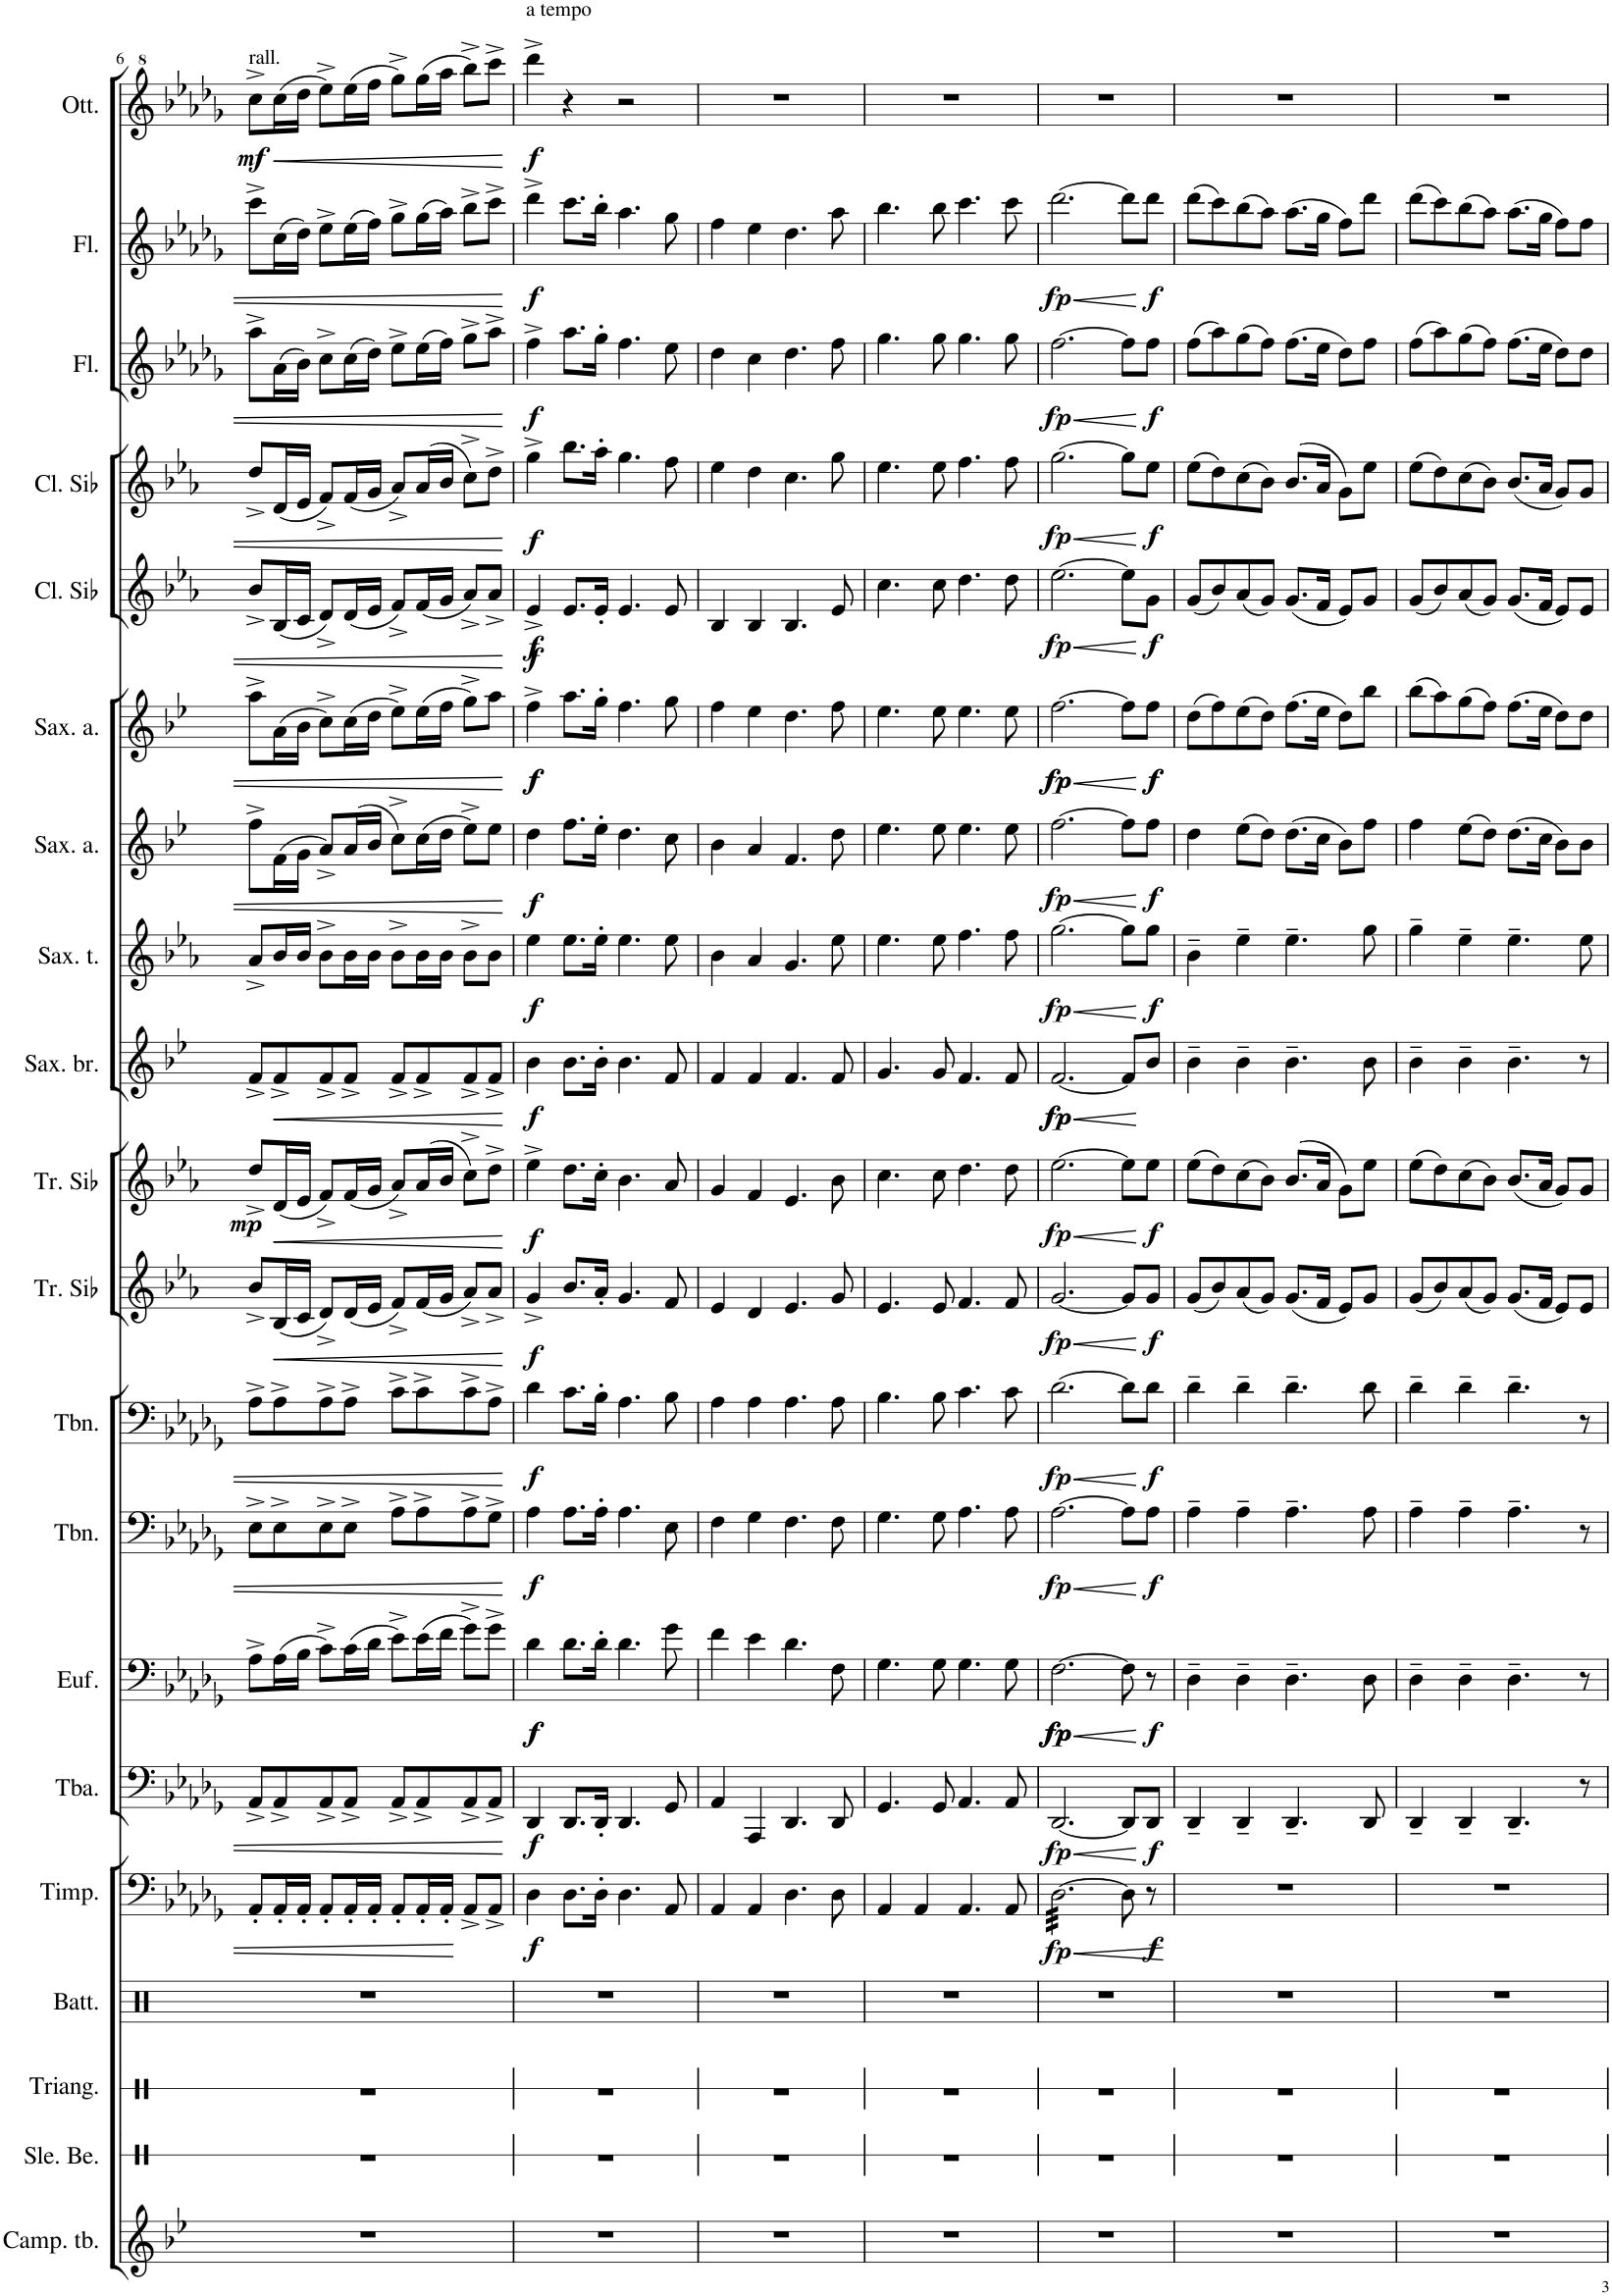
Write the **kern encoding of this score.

**kern	**kern	**kern	**kern	**kern	**dynam	**kern	**dynam	**kern	**dynam	**kern	**dynam	**kern	**dynam	**kern	**dynam	**kern	**dynam	**kern	**dynam	**kern	**dynam	**kern	**dynam	**kern	**dynam	**kern	**dynam	**kern	**dynam	**kern	**dynam	**kern	**dynam	**kern	**dynam	**kern	**dynam	**kern	**dynam	**kern	**dynam	**kern	**dynam	**kern	**dynam	**kern	**dynam
*part26	*part25	*part24	*part23	*part22	*part22	*part21	*part21	*part20	*part20	*part19	*part19	*part18	*part18	*part17	*part17	*part16	*part16	*part15	*part15	*part14	*part14	*part13	*part13	*part12	*part12	*part11	*part11	*part10	*part10	*part9	*part9	*part8	*part8	*part7	*part7	*part6	*part6	*part5	*part5	*part4	*part4	*part3	*part3	*part2	*part2	*part1	*part1
*staff26	*staff25	*staff24	*staff23	*staff22	*staff22	*staff21	*staff21	*staff20	*staff20	*staff19	*staff19	*staff18	*staff18	*staff17	*staff17	*staff16	*staff16	*staff15	*staff15	*staff14	*staff14	*staff13	*staff13	*staff12	*staff12	*staff11	*staff11	*staff10	*staff10	*staff9	*staff9	*staff8	*staff8	*staff7	*staff7	*staff6	*staff6	*staff5	*staff5	*staff4	*staff4	*staff3	*staff3	*staff2	*staff2	*staff1	*staff1
*I"Campane Tubolari	*I"Campanelle slitta	*I"Triangolo	*I"Batteria	*I"Timpani	*	*I"Tuba	*	*I"Bombardino	*	*I"Trombone	*	*I"Trombone	*	*I"Tromba in Sib	*	*I"Tromba in Sib	*	*I"Corno in Fa	*	*I"Corno in Fa	*	*I"Sassofono baritono	*	*I"Sassofono tenore	*	*I"Sassofono contralto	*	*I"Sassofono contralto	*	*I"Fagotto	*	*I"Fagotto	*	*I"Clarinetto in Sib	*	*I"Clarinetto in Sib	*	*I"Oboe	*	*I"Oboe	*	*I"Flauto	*	*I"Flauto	*	*I"Piccolo	*
*I'Camp. tb.	*	*I'Triang.	*I'Batt.	*I'Timp.	*	*I'Tba.	*	*	*	*I'Tbn.	*	*I'Tbn.	*	*I'Tr. Sib	*	*I'Tr. Sib	*	*I'Cor. Fa	*	*I'Cor. Fa	*	*	*	*	*	*	*	*	*	*I'Fag.	*	*I'Fag.	*	*I'Cl. Sib	*	*I'Cl. Sib	*	*I'Ob.	*	*I'Ob.	*	*I'Fl.	*	*I'Fl.	*	*	*
!!LO:PB:g=z
*clefG2	*clefX	*clefX	*clefX	*clefF4	*	*clefF4	*	*clefF4	*	*clefF4	*	*clefF4	*	*clefG2	*	*clefG2	*	*clefG2	*	*clefG2	*	*clefG2	*	*clefG2	*	*clefG2	*	*clefG2	*	*clefF4	*	*clefF4	*	*clefG2	*	*clefG2	*	*clefG2	*	*clefG2	*	*clefG2	*	*clefG2	*	*clefG^2	*
*	*	*	*	*	*	*	*	*	*	*	*	*	*	*Trd1c2	*	*Trd1c2	*	*Trd4c7	*	*Trd4c7	*	*Trd12c21	*	*Trd8c14	*	*Trd5c9	*	*Trd5c9	*	*	*	*	*	*Trd1c2	*	*Trd1c2	*	*	*	*	*	*	*	*	*	*Trd-7c-12	*
*k[b-e-]	*k[]	*k[]	*k[]	*k[b-e-a-d-g-]	*	*k[b-e-a-d-g-]	*	*k[b-e-a-d-g-]	*	*k[b-e-a-d-g-]	*	*k[b-e-a-d-g-]	*	*k[b-e-a-]	*	*k[b-e-a-]	*	*k[b-e-a-d-]	*	*k[b-e-a-d-]	*	*k[b-e-]	*	*k[b-e-a-]	*	*k[b-e-]	*	*k[b-e-]	*	*k[b-e-a-d-g-]	*	*k[b-e-a-d-g-]	*	*k[b-e-a-]	*	*k[b-e-a-]	*	*k[b-e-a-d-g-]	*	*k[b-e-a-d-g-]	*	*k[b-e-a-d-g-]	*	*k[b-e-a-d-g-]	*	*k[b-e-a-d-g-]	*
*M4/4	*M4/4	*M4/4	*M4/4	*M4/4	*	*M4/4	*	*M4/4	*	*M4/4	*	*M4/4	*	*M4/4	*	*M4/4	*	*M4/4	*	*M4/4	*	*M4/4	*	*M4/4	*	*M4/4	*	*M4/4	*	*M4/4	*	*M4/4	*	*M4/4	*	*M4/4	*	*M4/4	*	*M4/4	*	*M4/4	*	*M4/4	*	*M4/4	*
=6	=6	=6	=6	=6	=6	=6	=6	=6	=6	=6	=6	=6	=6	=6	=6	=6	=6	=6	=6	=6	=6	=6	=6	=6	=6	=6	=6	=6	=6	=6	=6	=6	=6	=6	=6	=6	=6	=6	=6	=6	=6	=6	=6	=6	=6	=6	=6
!	!	!	!	!	!	!	!	!	!	!	!	!	!	!	!	!	!	!	!	!	!	!	!	!	!	!	!	!	!	!	!	!	!	!	!	!	!	!	!	!	!	!	!	!	!	!LO:TX:a:t=rall.	!
!	!	!	!	!	!	!	!	!	!	!	!	!	!	!	!	!	!LO:DY:b	!	!	!	!	!	!	!	!	!	!	!	!	!	!	!	!	!	!	!	!	!	!	!	!	!	!	!	!	!	!LO:DY:b
1r	1r	1r	1r	8AA-'/L	.	8AA-^/L	.	8A-^\L	.	8E-^\L	.	8A-^\L	.	8b-^/L	.	8dd^/L	mp	1r	.	8b-^\ 8dd-^\L	.	8f^/L	.	8a-^/L	.	8ff^\L	.	8aa^\L	.	8AA-^/L	.	8A-^\L	.	8b-^/L	.	8dd^/L	.	8aa-^\L	.	8ccc^\L	.	8aa-^\L	.	8ccc^\L	.	8ccc^\L	mf
!	!	!	!	!	!	!	!	!	!	!	!	!	!	!	!LO:HP:b	!	!LO:HP:b	!	!	!	!	!	!LO:HP:b	!	!	!	!	!	!	!	!	!	!	!	!	!	!	!	!	!	!	!	!	!	!	!	!LO:HP:b
.	.	.	.	16AA-'/L	.	8AA-^/	.	(16A-\L	.	8E-^\	.	8A-^\	.	(16B-/L	<	(16d/L	<	.	.	16e-\ 16ee-\L	.	8f^/	<	16b-/L	.	(16f\L	.	(16a\L	.	8AA-^/J	.	8A-^\J	.	(16B-/L	.	(16d/L	.	(16a-\L	.	(16cc\L	.	(16a-\L	.	(16cc\L	.	(16ccc\L	<
.	.	.	.	16AA-'/JJ	.	.	.	16B-\JJ	.	.	.	.	.	16c/JJ	.	16e-/JJ	.	.	.	16e-\ 16ee-\JJ	.	.	.	16b-/JJ	.	16g\JJ	.	16b-\JJ	.	.	.	.	.	16c/JJ	.	16e-/JJ	.	16b-\JJ	.	16dd-\JJ	.	16b-\JJ)	.	16dd-\JJ)	.	16ddd-\JJ	.
.	.	.	.	8AA-'/L	.	8AA-^/	.	8c^\L)	.	8E-^\	.	8A-^\	.	8d^/L)	.	8f^/L)	.	.	.	8e-^/ 8ee-^/L	.	8f^/	.	8b-^\L	.	8a^/L)	.	8cc^\L)	.	8AA-^/L	.	8A-^\L	.	8d^/L)	.	8f^/L)	.	8cc^\L)	.	8ee-^\L)	.	8cc^\L	.	8ee-^\L	.	8eee-^\L)	.
.	.	.	.	16AA-'/L	.	8AA-^/J	.	(16c\L	.	8E-^\J	.	8A-^\J	.	(16d/L	.	(16f/L	.	.	.	16e-/ 16ee-/L	.	8f^/J	.	16b-\L	.	(16a/L	.	(16cc\L	.	8AA-^/J	.	8A-^\J	.	(16d/L	.	(16f/L	.	(16cc\L	.	(16ee-\L	.	(16cc\L	.	(16ee-\L	.	(16eee-\L	.
.	.	.	.	16AA-'/JJ	.	.	.	16d-\JJ	.	.	.	.	.	16e-/JJ	.	16g/JJ	.	.	.	16e-/ 16ee-/JJ	.	.	.	16b-\JJ	.	16b-/JJ	.	16dd\JJ	.	.	.	.	.	16e-/JJ	.	16g/JJ	.	16dd-\JJ	.	16ff\JJ	.	16dd-\JJ)	.	16ff\JJ)	.	16fff\JJ	.
.	.	.	.	8AA-'/L	.	8AA-^/L	.	8e-^\L)	.	8A-^\L	.	8c^\L	.	8f^/L)	.	8a-^/L)	.	.	.	8e-^/ 8ee-^/L	.	8f^/L	.	8b-^\L	.	8cc^\L)	.	8ee-^\L)	.	8AA-^/L	.	8c^\L	.	8f^/L)	.	8a-^/L)	.	8ee-^\L)	.	8gg-^\L)	.	8ee-^\L	.	8gg-^\L	.	8ggg-^\L)	.
.	.	.	.	16AA-'/L	.	8AA-^/	.	(16e-\L	.	8A-^\	.	8c^\	.	(16f/L	.	(16a-/L	.	.	.	16e-/ 16ee-/L	.	8f^/	.	16b-\L	.	(16cc\L	.	(16ee-\L	.	8AA-^/J	.	8c^\J	.	(16f/L	.	(16a-/L	.	(16ee-\L	.	(16gg-\L	.	(16ee-\L	.	(16gg-\L	.	(16ggg-\L	.
.	.	.	.	16AA-'/JJ	.	.	.	16f\JJ	.	.	.	.	.	16g/JJ	.	16b-/JJ	.	.	.	16e-/ 16ee-/JJ	.	.	.	16b-\JJ	.	16dd\JJ	.	16ff\JJ	.	.	.	.	.	16g/JJ	.	16b-/JJ	.	16ff\JJ	.	16aa-\JJ	.	16ff\JJ)	.	16aa-\JJ)	.	16aaa-\JJ	.
.	.	.	.	8AA-^/L	.	8AA-^/	.	8g-^\L)	.	8A-^\	.	8c^\	.	8a-^/L)	.	8cc^\L)	.	.	.	8e-^/ 8ee-^/L	.	8f^/	.	8b-^\L	.	8ee-^\L)	.	8gg^\L)	.	8AA-^/L	.	8c^\L	.	8a-^/L)	.	8cc^\L)	.	8gg-^\L)	.	8bb-^\L)	.	8gg-^\L	.	8bb-^\L	.	8bbb-^\L)	.
.	.	.	.	8AA-^/J	.	8AA-^/J	.	8g-^\J	.	8G-^\J	.	8A-^\J	.	8a-^/J	.	8dd^\J	.	.	.	8e-/ 8ee-/J	.	8f^/J	.	8b-\J	.	8ee-\J	.	8aa\J	.	8AA-^/J	.	8A-^\J	.	8a-^/J	.	8dd^\J	.	8ee-^\J	.	8aa-^\J	.	8aa-^\J	.	8ccc^\J	.	8cccc^\J	.
.	.	.	.	.	.	.	.	.	.	.	.	.	.	.	[	.	[	.	.	.	.	.	[	.	.	.	.	.	.	.	.	.	.	.	.	.	.	.	.	.	.	.	.	.	.	.	[
=7	=7	=7	=7	=7	=7	=7	=7	=7	=7	=7	=7	=7	=7	=7	=7	=7	=7	=7	=7	=7	=7	=7	=7	=7	=7	=7	=7	=7	=7	=7	=7	=7	=7	=7	=7	=7	=7	=7	=7	=7	=7	=7	=7	=7	=7	=7	=7
!	!	!	!	!	!	!	!	!	!	!	!	!	!	!	!	!	!	!	!	!	!	!	!	!	!	!	!	!	!	!	!	!	!	!	!	!	!	!	!	!	!	!	!	!	!	!LO:TX:a:t=a tempo	!
!	!	!	!	!	!LO:DY:b	!	!LO:DY:b	!	!LO:DY:b	!	!	!	!	!	!	!	!	!	!	!	!	!	!	!	!	!	!	!	!	!	!	!	!	!	!	!	!	!	!	!	!	!	!	!	!	!	!
!	!	!	!	!	!	!	!	!	!LO:DY:n=1:b	!	!LO:DY:b	!	!LO:DY:b	!	!LO:DY:b	!	!LO:DY:b	!	!LO:DY:b	!	!LO:DY:b	!	!LO:DY:b	!	!LO:DY:b	!	!LO:DY:b	!	!LO:DY:b	!	!	!	!	!	!	!	!	!	!	!	!	!	!	!	!	!	!
!	!	!	!	!	!	!	!	!	!	!	!	!	!	!	!	!	!	!	!	!	!	!	!	!	!	!	!	!	!LO:DY:n=1:b	!	!LO:DY:b	!	!LO:DY:b	!	!LO:DY:b	!	!	!	!	!	!	!	!	!	!	!	!
!	!	!	!	!	!	!	!	!	!	!	!	!	!	!	!	!	!	!	!	!	!	!	!	!	!	!	!	!	!	!	!	!	!	!	!LO:DY:n=1:b	!	!LO:DY:b	!	!LO:DY:b	!	!LO:DY:b	!	!LO:DY:b	!	!LO:DY:b	!	!LO:DY:b
1r	1r	1r	1r	4D-\	f	4DD-/	f	4d-\	f f	4A-\	f	4d-\	f	4g^/	f	4ee-^\	f	4a-	f	4a-	f	4b-\	f	4ee-\	f	4dd\	f	4ff^\	f f	4D-^	f	4A-^	f	4e-^/	f f	4gg^\	f	4dd-^	f	4dd-^	f	4ff^\	f	4ddd-^\	f	4dddd-^\	f
.	.	.	.	8.D-\L	.	8.DD-/L	.	8.d-\L	.	8.A-\L	.	8.c\L	.	8.b-/L	.	8.dd\L	.	8.a-/L	.	8.a-/L	.	8.b-\L	.	8.ee-\L	.	8.ff\L	.	8.aa\L	.	8.D-\L	.	8.A-\L	.	8.e-/L	.	8.bb-\L	.	8.dd-\L	.	8.dd-\L	.	8.aa-\L	.	8.ccc\L	.	4r	.
.	.	.	.	16D-'\Jk	.	16DD-'/Jk	.	16d-'\Jk	.	16A-'\Jk	.	16B-'\Jk	.	16a-'/Jk	.	16cc'\Jk	.	16a-'/Jk	.	16a-'/Jk	.	16b-'\Jk	.	16ee-'\Jk	.	16ee-'\Jk	.	16gg'\Jk	.	16D-'\Jk	.	16A-'\Jk	.	16e-'/Jk	.	16aa-'\Jk	.	16dd-'\Jk	.	16dd-'\Jk	.	16gg-'\Jk	.	16bb-'\Jk	.	.	.
.	.	.	.	4.D-\	.	4.DD-/	.	4.d-\	.	4.A-\	.	4.A-\	.	4.g/	.	4.b-\	.	4.a-	.	4.a-	.	4.b-\	.	4.ee-\	.	4.dd\	.	4.ff\	.	4.D-	.	4.A-	.	4.e-/	.	4.gg\	.	4.dd-	.	4.dd-	.	4.ff\	.	4.aa-\	.	2r	.
.	.	.	.	8AA-/	.	8GG-/	.	8g-\	.	8E-\	.	8B-\	.	8f/	.	8a-/	.	8f 8b-	.	8f 8dd-	.	8f/	.	8ee-\	.	8cc\	.	8gg\	.	8GG-	.	8B-	.	8e-/	.	8ff\	.	8dd-	.	8dd-	.	8ee-\	.	8gg-\	.	.	.
=8	=8	=8	=8	=8	=8	=8	=8	=8	=8	=8	=8	=8	=8	=8	=8	=8	=8	=8	=8	=8	=8	=8	=8	=8	=8	=8	=8	=8	=8	=8	=8	=8	=8	=8	=8	=8	=8	=8	=8	=8	=8	=8	=8	=8	=8	=8	=8
1r	1r	1r	1r	4AA-/	.	4AA-/	.	4f\	.	4F\	.	4A-\	.	4e-/	.	4g/	.	4e- 4b-	.	4e- 4cc	.	4f/	.	4b-\	.	4b-\	.	4ff\	.	4AA-	.	4A-	.	4B-/	.	4ee-\	.	4dd-	.	4a-	.	4dd-\	.	4ff\	.	1r	.
.	.	.	.	4AA-/	.	4AAA-/	.	4e-\	.	4G-\	.	4A-\	.	4d/	.	4f/	.	4e- 4g	.	4e- 4b-	.	4f/	.	4a-/	.	4a/	.	4ee-\	.	4AA-	.	4G-	.	4B-/	.	4dd\	.	4a-	.	4a-	.	4cc\	.	4ee-\	.	.	.
.	.	.	.	4.D-\	.	4.DD-/	.	4.d-\	.	4.F\	.	4.A-\	.	4.e-/	.	4.e-/	.	4.e-	.	4.e- 4.a-	.	4.f/	.	4.g/	.	4.f/	.	4.dd\	.	4.D-	.	4.F	.	4.B-/	.	4.cc\	.	4.f	.	4.dd-	.	4.dd-\	.	4.dd-\	.	.	.
.	.	.	.	8D-\	.	8DD-/	.	8F\	.	8F\	.	8A-\	.	8g/	.	8b-\	.	8e- 8a-	.	8e- 8cc	.	8f/	.	8ee-\	.	8dd\	.	8ff\	.	8D-	.	8F	.	8e-/	.	8gg\	.	8dd-	.	8dd-	.	8ff\	.	8aa-\	.	.	.
=9	=9	=9	=9	=9	=9	=9	=9	=9	=9	=9	=9	=9	=9	=9	=9	=9	=9	=9	=9	=9	=9	=9	=9	=9	=9	=9	=9	=9	=9	=9	=9	=9	=9	=9	=9	=9	=9	=9	=9	=9	=9	=9	=9	=9	=9	=9	=9
1r	1r	1r	1r	4AA-/	.	4.GG-/	.	4.G-\	.	4.G-\	.	4.B-\	.	4.e-/	.	4.cc\	.	4.f 4.a-	.	4.f 4.dd-	.	4.g/	.	4.ee-\	.	4.ee-\	.	4.ee-\	.	4.GG-	.	4.G-	.	4.cc\	.	4.ee-\	.	4.g-	.	4.dd-	.	4.gg-\	.	4.bb-\	.	1r	.
.	.	.	.	4AA-/	.	.	.	.	.	.	.	.	.	.	.	.	.	.	.	.	.	.	.	.	.	.	.	.	.	.	.	.	.	.	.	.	.	.	.	.	.	.	.	.	.	.	.
.	.	.	.	.	.	8GG-/	.	8G-\	.	8G-\	.	8B-\	.	8e-/	.	8cc\	.	8f 8a-	.	8f 8dd-	.	8g/	.	8ee-\	.	8ee-\	.	8ee-\	.	8GG-	.	8G-	.	8cc\	.	8ee-\	.	8g-	.	8dd-	.	8gg-\	.	8bb-\	.	.	.
.	.	.	.	4.AA-/	.	4.AA-/	.	4.G-\	.	4.A-\	.	4.c\	.	4.f/	.	4.dd\	.	4.e- 4.b-	.	4.e- 4.dd-	.	4.f/	.	4.ff\	.	4.ee-\	.	4.ee-\	.	4.AA-	.	4.A-	.	4.dd\	.	4.ff\	.	4.g-	.	4.ee-	.	4.gg-\	.	4.ccc\	.	.	.
.	.	.	.	8AA-/	.	8AA-/	.	8G-\	.	8A-\	.	8c\	.	8f/	.	8dd\	.	8e- 8b-	.	8e- 8dd-	.	8f/	.	8ff\	.	8ee-\	.	8ee-\	.	8AA-	.	8A-	.	8dd\	.	8ff\	.	8g-	.	8ee-	.	8gg-\	.	8ccc\	.	.	.
=10	=10	=10	=10	=10	=10	=10	=10	=10	=10	=10	=10	=10	=10	=10	=10	=10	=10	=10	=10	=10	=10	=10	=10	=10	=10	=10	=10	=10	=10	=10	=10	=10	=10	=10	=10	=10	=10	=10	=10	=10	=10	=10	=10	=10	=10	=10	=10
!	!	!	!	!	!LO:HP:b	!	!LO:HP:b	!	!LO:HP:b	!	!LO:HP:b	!	!LO:HP:b	!	!LO:HP:b	!	!LO:HP:b	!	!LO:HP:b	!	!LO:HP:b	!	!LO:HP:b	!	!LO:HP:b	!	!LO:HP:b	!	!LO:HP:b	!	!LO:HP:b	!	!LO:HP:b	!	!LO:HP:b	!	!LO:HP:b	!	!LO:HP:b	!	!LO:HP:b	!	!LO:HP:b	!	!LO:HP:b	!	!
!	!	!	!	!	!LO:DY:n=1:b	!	!LO:DY:n=1:b	!	!LO:DY:n=1:b	!	!	!	!	!	!	!	!	!	!	!	!	!	!	!	!	!	!	!	!	!	!	!	!	!	!	!	!	!	!	!	!	!	!	!	!	!	!
!	!	!	!	!	!	!	!	!	!LO:DY:n=2:b	!	!	!	!	!	!	!	!	!	!	!	!	!	!	!	!	!	!	!	!	!	!	!	!	!	!	!	!	!	!	!	!	!	!	!	!	!	!
!	!	!	!	!	!	!	!	!	!LO:DY:n=3:b	!	!LO:DY:n=1:b	!	!LO:DY:n=1:b	!	!LO:DY:n=1:b	!	!LO:DY:n=1:b	!	!LO:DY:n=1:b	!	!	!	!	!	!	!	!	!	!	!	!	!	!	!	!	!	!	!	!	!	!	!	!	!	!	!	!
!	!	!	!	!	!	!	!	!	!	!	!	!	!	!	!	!	!	!	!LO:DY:n=2:b	!	!LO:DY:n=1:b	!	!	!	!	!	!	!	!	!	!	!	!	!	!	!	!	!	!	!	!	!	!	!	!	!	!
!	!	!	!	!	!	!	!	!	!	!	!	!	!	!	!	!	!	!	!	!	!LO:DY:n=2:b	!	!LO:DY:n=1:b	!	!	!	!	!	!	!	!	!	!	!	!	!	!	!	!	!	!	!	!	!	!	!	!
!	!	!	!	!	!	!	!	!	!	!	!	!	!	!	!	!	!	!	!	!	!	!	!LO:DY:n=2:b	!	!LO:DY:n=1:b	!	!LO:DY:n=1:b	!	!LO:DY:n=1:b	!	!	!	!	!	!	!	!	!	!	!	!	!	!	!	!	!	!
!	!	!	!	!	!	!	!	!	!	!	!	!	!	!	!	!	!	!	!	!	!	!	!	!	!	!	!	!	!LO:DY:n=2:b	!	!LO:DY:n=1:b	!	!LO:DY:n=1:b	!	!LO:DY:n=1:b	!	!LO:DY:n=1:b	!	!LO:DY:n=1:b	!	!LO:DY:n=1:b	!	!LO:DY:n=1:b	!	!LO:DY:n=1:b	!	!
*	*	*	*	*tremolo	*	*	*	*	*	*	*	*	*	*	*	*	*	*	*	*	*	*	*	*	*	*	*	*	*	*	*	*	*	*	*	*	*	*	*	*	*	*	*	*	*	*	*
1r	1r	1r	1r	[32D-\LLL	< fp	[2.DD-/	< fp	[2.F\	< fp fp fp	[2.A-\	< fp	[2.d-\	< fp	[2.g/	< fp	[2.ee-\	< fp	[2.e- [2.a-	< fp fp	[2.e- [2.cc	< fp fp	[2.f/	< fp fp	[2.gg\	< fp	[2.ff\	< fp	[2.ff\	< fp fp	[2.D-	< fp	[2.A-	< fp	[2.ee-\	< fp	[2.gg\	< fp	[2.f	< fp	[2.dd-	< fp	[2.ff\	< fp	[2.ddd-\	< fp	1r	.
.	.	.	.	32D-\	.	.	.	.	.	.	.	.	.	.	.	.	.	.	.	.	.	.	.	.	.	.	.	.	.	.	.	.	.	.	.	.	.	.	.	.	.	.	.	.	.	.	.
.	.	.	.	32D-\	.	.	.	.	.	.	.	.	.	.	.	.	.	.	.	.	.	.	.	.	.	.	.	.	.	.	.	.	.	.	.	.	.	.	.	.	.	.	.	.	.	.	.
.	.	.	.	32D-\	.	.	.	.	.	.	.	.	.	.	.	.	.	.	.	.	.	.	.	.	.	.	.	.	.	.	.	.	.	.	.	.	.	.	.	.	.	.	.	.	.	.	.
.	.	.	.	32D-\	.	.	.	.	.	.	.	.	.	.	.	.	.	.	.	.	.	.	.	.	.	.	.	.	.	.	.	.	.	.	.	.	.	.	.	.	.	.	.	.	.	.	.
.	.	.	.	32D-\	.	.	.	.	.	.	.	.	.	.	.	.	.	.	.	.	.	.	.	.	.	.	.	.	.	.	.	.	.	.	.	.	.	.	.	.	.	.	.	.	.	.	.
.	.	.	.	32D-\	.	.	.	.	.	.	.	.	.	.	.	.	.	.	.	.	.	.	.	.	.	.	.	.	.	.	.	.	.	.	.	.	.	.	.	.	.	.	.	.	.	.	.
.	.	.	.	32D-\	.	.	.	.	.	.	.	.	.	.	.	.	.	.	.	.	.	.	.	.	.	.	.	.	.	.	.	.	.	.	.	.	.	.	.	.	.	.	.	.	.	.	.
.	.	.	.	32D-\	.	.	.	.	.	.	.	.	.	.	.	.	.	.	.	.	.	.	.	.	.	.	.	.	.	.	.	.	.	.	.	.	.	.	.	.	.	.	.	.	.	.	.
.	.	.	.	32D-\	.	.	.	.	.	.	.	.	.	.	.	.	.	.	.	.	.	.	.	.	.	.	.	.	.	.	.	.	.	.	.	.	.	.	.	.	.	.	.	.	.	.	.
.	.	.	.	32D-\	.	.	.	.	.	.	.	.	.	.	.	.	.	.	.	.	.	.	.	.	.	.	.	.	.	.	.	.	.	.	.	.	.	.	.	.	.	.	.	.	.	.	.
.	.	.	.	32D-\	.	.	.	.	.	.	.	.	.	.	.	.	.	.	.	.	.	.	.	.	.	.	.	.	.	.	.	.	.	.	.	.	.	.	.	.	.	.	.	.	.	.	.
.	.	.	.	32D-\	.	.	.	.	.	.	.	.	.	.	.	.	.	.	.	.	.	.	.	.	.	.	.	.	.	.	.	.	.	.	.	.	.	.	.	.	.	.	.	.	.	.	.
.	.	.	.	32D-\	.	.	.	.	.	.	.	.	.	.	.	.	.	.	.	.	.	.	.	.	.	.	.	.	.	.	.	.	.	.	.	.	.	.	.	.	.	.	.	.	.	.	.
.	.	.	.	32D-\	.	.	.	.	.	.	.	.	.	.	.	.	.	.	.	.	.	.	.	.	.	.	.	.	.	.	.	.	.	.	.	.	.	.	.	.	.	.	.	.	.	.	.
.	.	.	.	32D-\	.	.	.	.	.	.	.	.	.	.	.	.	.	.	.	.	.	.	.	.	.	.	.	.	.	.	.	.	.	.	.	.	.	.	.	.	.	.	.	.	.	.	.
.	.	.	.	32D-\	.	.	.	.	.	.	.	.	.	.	.	.	.	.	.	.	.	.	.	.	.	.	.	.	.	.	.	.	.	.	.	.	.	.	.	.	.	.	.	.	.	.	.
.	.	.	.	32D-\	.	.	.	.	.	.	.	.	.	.	.	.	.	.	.	.	.	.	.	.	.	.	.	.	.	.	.	.	.	.	.	.	.	.	.	.	.	.	.	.	.	.	.
.	.	.	.	32D-\	.	.	.	.	.	.	.	.	.	.	.	.	.	.	.	.	.	.	.	.	.	.	.	.	.	.	.	.	.	.	.	.	.	.	.	.	.	.	.	.	.	.	.
.	.	.	.	32D-\	.	.	.	.	.	.	.	.	.	.	.	.	.	.	.	.	.	.	.	.	.	.	.	.	.	.	.	.	.	.	.	.	.	.	.	.	.	.	.	.	.	.	.
.	.	.	.	32D-\	.	.	.	.	.	.	.	.	.	.	.	.	.	.	.	.	.	.	.	.	.	.	.	.	.	.	.	.	.	.	.	.	.	.	.	.	.	.	.	.	.	.	.
.	.	.	.	32D-\	.	.	.	.	.	.	.	.	.	.	.	.	.	.	.	.	.	.	.	.	.	.	.	.	.	.	.	.	.	.	.	.	.	.	.	.	.	.	.	.	.	.	.
.	.	.	.	32D-\	.	.	.	.	.	.	.	.	.	.	.	.	.	.	.	.	.	.	.	.	.	.	.	.	.	.	.	.	.	.	.	.	.	.	.	.	.	.	.	.	.	.	.
.	.	.	.	32D-\JJJ	.	.	.	.	.	.	.	.	.	.	.	.	.	.	.	.	.	.	.	.	.	.	.	.	.	.	.	.	.	.	.	.	.	.	.	.	.	.	.	.	.	.	.
*	*	*	*	*Xtremolo	*	*	*	*	*	*	*	*	*	*	*	*	*	*	*	*	*	*	*	*	*	*	*	*	*	*	*	*	*	*	*	*	*	*	*	*	*	*	*	*	*	*	*
.	.	.	.	8D-\]	.	8DD-/L]	.	8F\]	.	8A-\L]	.	8d-\L]	.	8g/L]	.	8ee-\L]	.	8e-] 8a-]	.	8e-] 8cc]	.	8f/L]	.	8gg\L]	.	8ff\L]	.	8ff\L]	.	8D-\L]	.	8A-\L]	.	8ee-\L]	.	8gg\L]	.	8f/L]	.	8dd-\L]	.	8ff\L]	.	8ddd-\L]	.	.	.
!	!	!	!	!	!LO:DY:n=2:b	!	!LO:DY:n=2:b	!	!LO:DY:n=4:b	!	!LO:DY:n=2:b	!	!LO:DY:n=2:b	!	!LO:DY:n=2:b	!	!LO:DY:n=2:b	!	!	!	!	!	!	!	!LO:DY:n=2:b	!	!LO:DY:n=2:b	!	!LO:DY:n=3:b	!	!	!	!	!	!	!	!	!	!	!	!	!	!	!	!	!	!
!	!	!	!	!	!	!	!	!	!	!	!	!	!	!	!	!	!	!	!	!	!	!	!	!	!	!	!	!	!LO:DY:n=4:b	!	!LO:DY:n=2:b	!	!LO:DY:n=2:b	!	!LO:DY:n=2:b	!	!LO:DY:n=2:b	!	!LO:DY:n=2:b	!	!LO:DY:n=2:b	!	!LO:DY:n=2:b	!	!LO:DY:n=2:b	!	!
.	.	.	.	8r	f	8DD-/J	[ f	8r	[ f	8A-\J	[ f	8d-\J	[ f	8g/J	[ f	8ee-\J	[ f	8r	[	8r	[	8b-/J	[	8gg\J	[ f	8ff\J	[ f	8ff\J	[ f f	8D-\J	[ f	8A-\J	[ f	8g\J	[ f	8ee-\J	[ f	8f/J	[ f	8dd-\J	[ f	8ff\J	[ f	8ddd-\J	[ f	.	.
.	.	.	.	.	[	.	.	.	.	.	.	.	.	.	.	.	.	.	.	.	.	.	.	.	.	.	.	.	.	.	.	.	.	.	.	.	.	.	.	.	.	.	.	.	.	.	.
=11	=11	=11	=11	=11	=11	=11	=11	=11	=11	=11	=11	=11	=11	=11	=11	=11	=11	=11	=11	=11	=11	=11	=11	=11	=11	=11	=11	=11	=11	=11	=11	=11	=11	=11	=11	=11	=11	=11	=11	=11	=11	=11	=11	=11	=11	=11	=11
1r	1r	1r	1r	1r	.	4DD-~/	.	4D-~\	.	4A-~\	.	4d-~\	.	(8g/L	.	(8ee-\L	.	1r	.	1r	.	4b-~\	.	4b-~\	.	4dd\	.	(8dd\L	.	4D-~	.	4A-~	.	(8g/L	.	(8ee-\L	.	(8f/L	.	(8dd-\L	.	(8ff\L	.	(8ddd-\L	.	1r	.
.	.	.	.	.	.	.	.	.	.	.	.	.	.	8b-/)	.	8dd\)	.	.	.	.	.	.	.	.	.	.	.	8ff\)	.	.	.	.	.	8b-/)	.	8dd\)	.	8cc/J)	.	8aa-\J)	.	8aa-\)	.	8ccc\)	.	.	.
.	.	.	.	.	.	4DD-~/	.	4D-~\	.	4A-~\	.	4d-~\	.	(8a-/	.	(8cc\	.	.	.	.	.	4b-~\	.	4ee-~\	.	(8ee-\L	.	(8ee-\	.	4D-~	.	4A-~	.	(8a-/	.	(8cc\	.	(8b-/L	.	(8gg-\L	.	(8gg-\	.	(8bb-\	.	.	.
.	.	.	.	.	.	.	.	.	.	.	.	.	.	8g/J)	.	8b-\J)	.	.	.	.	.	.	.	.	.	8dd\J)	.	8dd\J)	.	.	.	.	.	8g/J)	.	8b-\J)	.	8a-/J)	.	8ff\J)	.	8ff\J)	.	8aa-\J)	.	.	.
.	.	.	.	.	.	4.DD-~/	.	4.D-~\	.	4.A-~\	.	4.d-~\	.	(8.g/L	.	(8.b-/L	.	.	.	.	.	4.b-~\	.	4.ee-~\	.	(8.dd\L	.	(8.ff\L	.	4.D-~	.	4.A-~	.	(8.g/L	.	(8.b-/L	.	(8.a-/L	.	(8.ff\L	.	(8.ff\L	.	(8.aa-\L	.	.	.
.	.	.	.	.	.	.	.	.	.	.	.	.	.	16f/Jk	.	16a-/Jk	.	.	.	.	.	.	.	.	.	16cc\Jk	.	16ee-\Jk	.	.	.	.	.	16f/Jk	.	16a-/Jk	.	16g-/Jk	.	16ee-\Jk	.	16ee-\Jk	.	16gg-\Jk	.	.	.
.	.	.	.	.	.	.	.	.	.	.	.	.	.	8e-/L)	.	8g\L)	.	.	.	.	.	.	.	.	.	8b-\L)	.	8dd\L)	.	.	.	.	.	8e-/L)	.	8g\L)	.	8f/L)	.	8dd-\L)	.	8dd-\L)	.	8ff\L)	.	.	.
.	.	.	.	.	.	8DD-/	.	8D-\	.	8A-\	.	8d-\	.	8g/J	.	8ee-\J	.	.	.	.	.	8b-\	.	8gg\	.	8ff\J	.	8bb-\J	.	8D-	.	8A-	.	8g/J	.	8ee-\J	.	8a-/J	.	8ff\J	.	8ff\J	.	8ddd-\J	.	.	.
=12	=12	=12	=12	=12	=12	=12	=12	=12	=12	=12	=12	=12	=12	=12	=12	=12	=12	=12	=12	=12	=12	=12	=12	=12	=12	=12	=12	=12	=12	=12	=12	=12	=12	=12	=12	=12	=12	=12	=12	=12	=12	=12	=12	=12	=12	=12	=12
1r	1r	1r	1r	1r	.	4DD-~/	.	4D-~\	.	4A-~\	.	4d-~\	.	(8g/L	.	(8ee-\L	.	2r	.	2r	.	4b-~\	.	4gg~\	.	4ff\	.	(8bb-\L	.	4D-~	.	4A-~	.	(8g/L	.	(8ee-\L	.	(8a-\L	.	(8ff\L	.	(8ff\L	.	(8ddd-\L	.	1r	.
.	.	.	.	.	.	.	.	.	.	.	.	.	.	8b-/)	.	8dd\)	.	.	.	.	.	.	.	.	.	.	.	8aa\)	.	.	.	.	.	8b-/)	.	8dd\)	.	8cc\J)	.	8aa-\J)	.	8aa-\)	.	8ccc\)	.	.	.
.	.	.	.	.	.	4DD-~/	.	4D-~\	.	4A-~\	.	4d-~\	.	(8a-/	.	(8cc\	.	.	.	.	.	4b-~\	.	4ee-~\	.	(8ee-\L	.	(8gg\	.	4D-~	.	4A-~	.	(8a-/	.	(8cc\	.	(8b-/L	.	(8gg-\L	.	(8gg-\	.	(8bb-\	.	.	.
.	.	.	.	.	.	.	.	.	.	.	.	.	.	8g/J)	.	8b-\J)	.	.	.	.	.	.	.	.	.	8dd\J)	.	8ff\J)	.	.	.	.	.	8g/J)	.	8b-\J)	.	8a-/J)	.	8ff\J)	.	8ff\J)	.	8aa-\J)	.	.	.
.	.	.	.	.	.	4.DD-~/	.	4.D-~\	.	4.A-~\	.	4.d-~\	.	(8.g/L	.	(8.b-/L	.	4r	.	4r	.	4.b-~\	.	4.ee-~\	.	(8.dd\L	.	(8.ff\L	.	4.D-~	.	4.A-~	.	(8.g/L	.	(8.b-/L	.	(8.a-/L	.	(8.ff\L	.	(8.ff\L	.	(8.aa-\L	.	.	.
.	.	.	.	.	.	.	.	.	.	.	.	.	.	16f/Jk	.	16a-/Jk	.	.	.	.	.	.	.	.	.	16cc\Jk	.	16ee-\Jk	.	.	.	.	.	16f/Jk	.	16a-/Jk	.	16g-/Jk	.	16ee-\Jk	.	16ee-\Jk	.	16gg-\Jk	.	.	.
.	.	.	.	.	.	.	.	.	.	.	.	.	.	8e-/L)	.	8g/L)	.	8r	.	8r	.	.	.	.	.	8b-\L)	.	8dd\L)	.	.	.	.	.	8e-/L)	.	8g/L)	.	8f/L)	.	8dd-\L)	.	8dd-\L)	.	8ff\L)	.	.	.
!	!	!	!	!	!	!	!	!	!	!	!	!	!	!	!	!	!	!	!	!	!	!	!	!	!	!	!	!	!	!	!	!	!	!	!	!	!	!	!LO:DY:b	!	!LO:DY:b	!	!	!	!	!	!
.	.	.	.	.	.	8r	.	8r	.	8r	.	8r	.	8e-/J	.	8g/J	.	8a-	.	8a- 8cc	.	8r	.	8ee-\	.	8b-\J	.	8dd\J	.	8r	.	8r	.	8e-/J	.	8g/J	.	8dd-/J	mf	8ff\J	mf	8dd-\J	.	8ff\J	.	.	.
=	=	=	=	=	=	=	=	=	=	=	=	=	=	=	=	=	=	=	=	=	=	=	=	=	=	=	=	=	=	=	=	=	=	=	=	=	=	=	=	=	=	=	=	=	=	=	=
*-	*-	*-	*-	*-	*-	*-	*-	*-	*-	*-	*-	*-	*-	*-	*-	*-	*-	*-	*-	*-	*-	*-	*-	*-	*-	*-	*-	*-	*-	*-	*-	*-	*-	*-	*-	*-	*-	*-	*-	*-	*-	*-	*-	*-	*-	*-	*-
